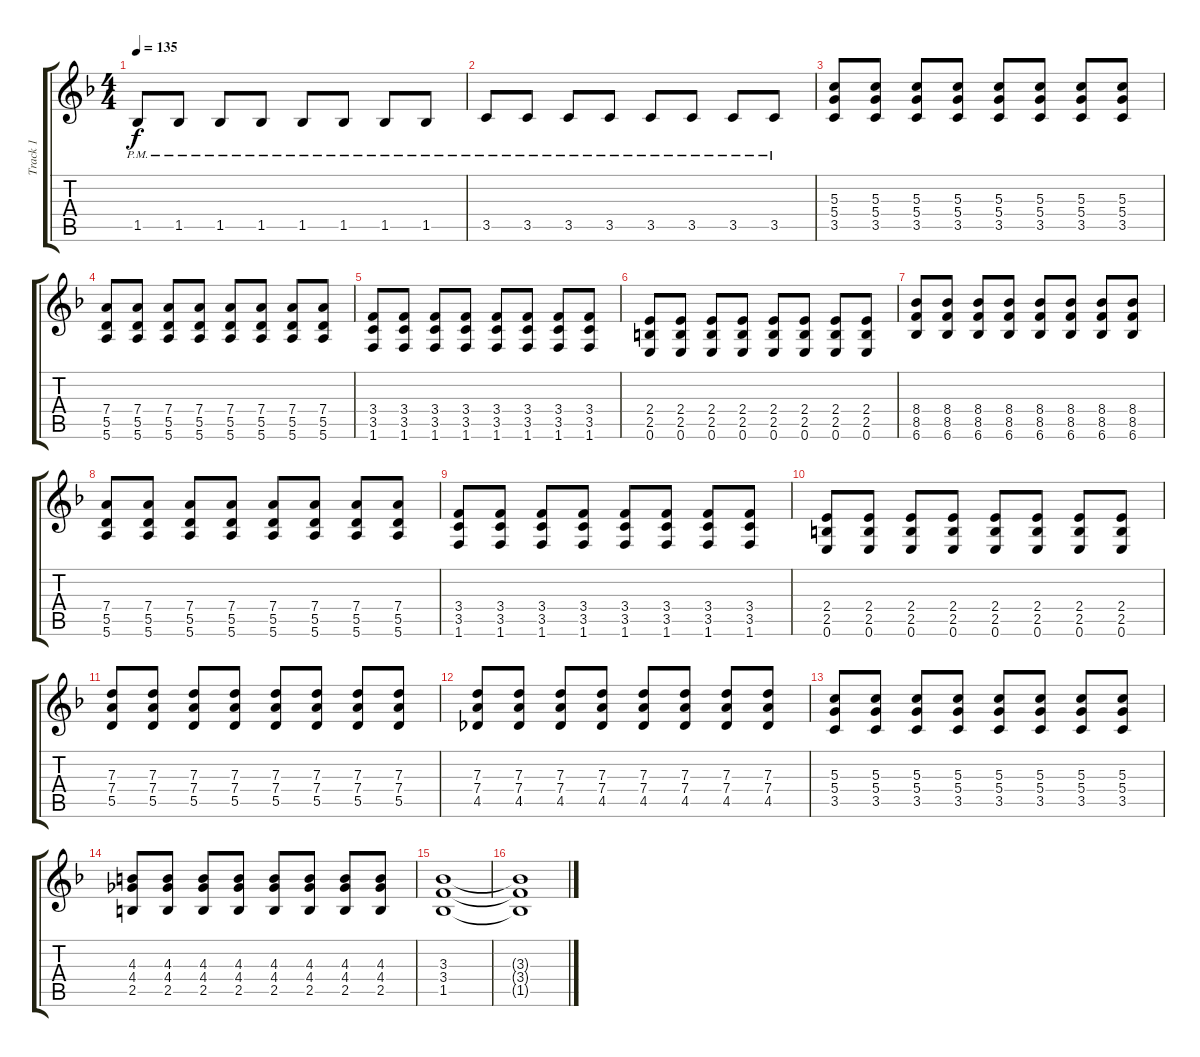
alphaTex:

\track ("Track 1" "Track 1") {instrument distortionguitar}
\staff {score tabs}
\tuning (E4 B3 G3 D3 A2 E2) {hide}
\ts (4 4)
\tempo 135
\clef g2
\ks f
1.5{pm}.8{dy f} 1.5{pm}.8 1.5{pm}.8 1.5{pm}.8 1.5{pm}.8 1.5{pm}.8 1.5{pm}.8 1.5{pm}.8 |
3.5{pm}.8 3.5{pm}.8 3.5{pm}.8 3.5{pm}.8 3.5{pm}.8 3.5{pm}.8 3.5{pm}.8 3.5{pm}.8 |
(5.3 5.4 3.5).8 (5.3 5.4 3.5).8 (5.3 5.4 3.5).8 (5.3 5.4 3.5).8 (5.3 5.4 3.5).8 (5.3 5.4 3.5).8 (5.3 5.4 3.5).8 (5.3 5.4 3.5).8 |
(7.4 5.5 5.6).8 (7.4 5.5 5.6).8 (7.4 5.5 5.6).8 (7.4 5.5 5.6).8 (7.4 5.5 5.6).8 (7.4 5.5 5.6).8 (7.4 5.5 5.6).8 (7.4 5.5 5.6).8 |
(3.4 3.5 1.6).8 (3.4 3.5 1.6).8 (3.4 3.5 1.6).8 (3.4 3.5 1.6).8 (3.4 3.5 1.6).8 (3.4 3.5 1.6).8 (3.4 3.5 1.6).8 (3.4 3.5 1.6).8 |
(2.4 2.5 0.6).8 (2.4 2.5 0.6).8 (2.4 2.5 0.6).8 (2.4 2.5 0.6).8 (2.4 2.5 0.6).8 (2.4 2.5 0.6).8 (2.4 2.5 0.6).8 (2.4 2.5 0.6).8 |
(8.4 8.5 6.6).8 (8.4 8.5 6.6).8 (8.4 8.5 6.6).8 (8.4 8.5 6.6).8 (8.4 8.5 6.6).8 (8.4 8.5 6.6).8 (8.4 8.5 6.6).8 (8.4 8.5 6.6).8 |
(7.4 5.5 5.6).8 (7.4 5.5 5.6).8 (7.4 5.5 5.6).8 (7.4 5.5 5.6).8 (7.4 5.5 5.6).8 (7.4 5.5 5.6).8 (7.4 5.5 5.6).8 (7.4 5.5 5.6).8 |
(3.4 3.5 1.6).8 (3.4 3.5 1.6).8 (3.4 3.5 1.6).8 (3.4 3.5 1.6).8 (3.4 3.5 1.6).8 (3.4 3.5 1.6).8 (3.4 3.5 1.6).8 (3.4 3.5 1.6).8 |
(2.4 2.5 0.6).8 (2.4 2.5 0.6).8 (2.4 2.5 0.6).8 (2.4 2.5 0.6).8 (2.4 2.5 0.6).8 (2.4 2.5 0.6).8 (2.4 2.5 0.6).8 (2.4 2.5 0.6).8 |
(7.3 7.4 5.5).8 (7.3 7.4 5.5).8 (7.3 7.4 5.5).8 (7.3 7.4 5.5).8 (7.3 7.4 5.5).8 (7.3 7.4 5.5).8 (7.3 7.4 5.5).8 (7.3 7.4 5.5).8 |
(7.3 7.4 4.5).8 (7.3 7.4 4.5).8 (7.3 7.4 4.5).8 (7.3 7.4 4.5).8 (7.3 7.4 4.5).8 (7.3 7.4 4.5).8 (7.3 7.4 4.5).8 (7.3 7.4 4.5).8 |
(5.3 5.4 3.5).8 (5.3 5.4 3.5).8 (5.3 5.4 3.5).8 (5.3 5.4 3.5).8 (5.3 5.4 3.5).8 (5.3 5.4 3.5).8 (5.3 5.4 3.5).8 (5.3 5.4 3.5).8 |
(4.3 4.4 2.5).8 (4.3 4.4 2.5).8 (4.3 4.4 2.5).8 (4.3 4.4 2.5).8 (4.3 4.4 2.5).8 (4.3 4.4 2.5).8 (4.3 4.4 2.5).8 (4.3 4.4 2.5).8 |
(3.3 3.4 1.5).1 |
(3.3{t} 3.4{t} 1.5{t}).1
